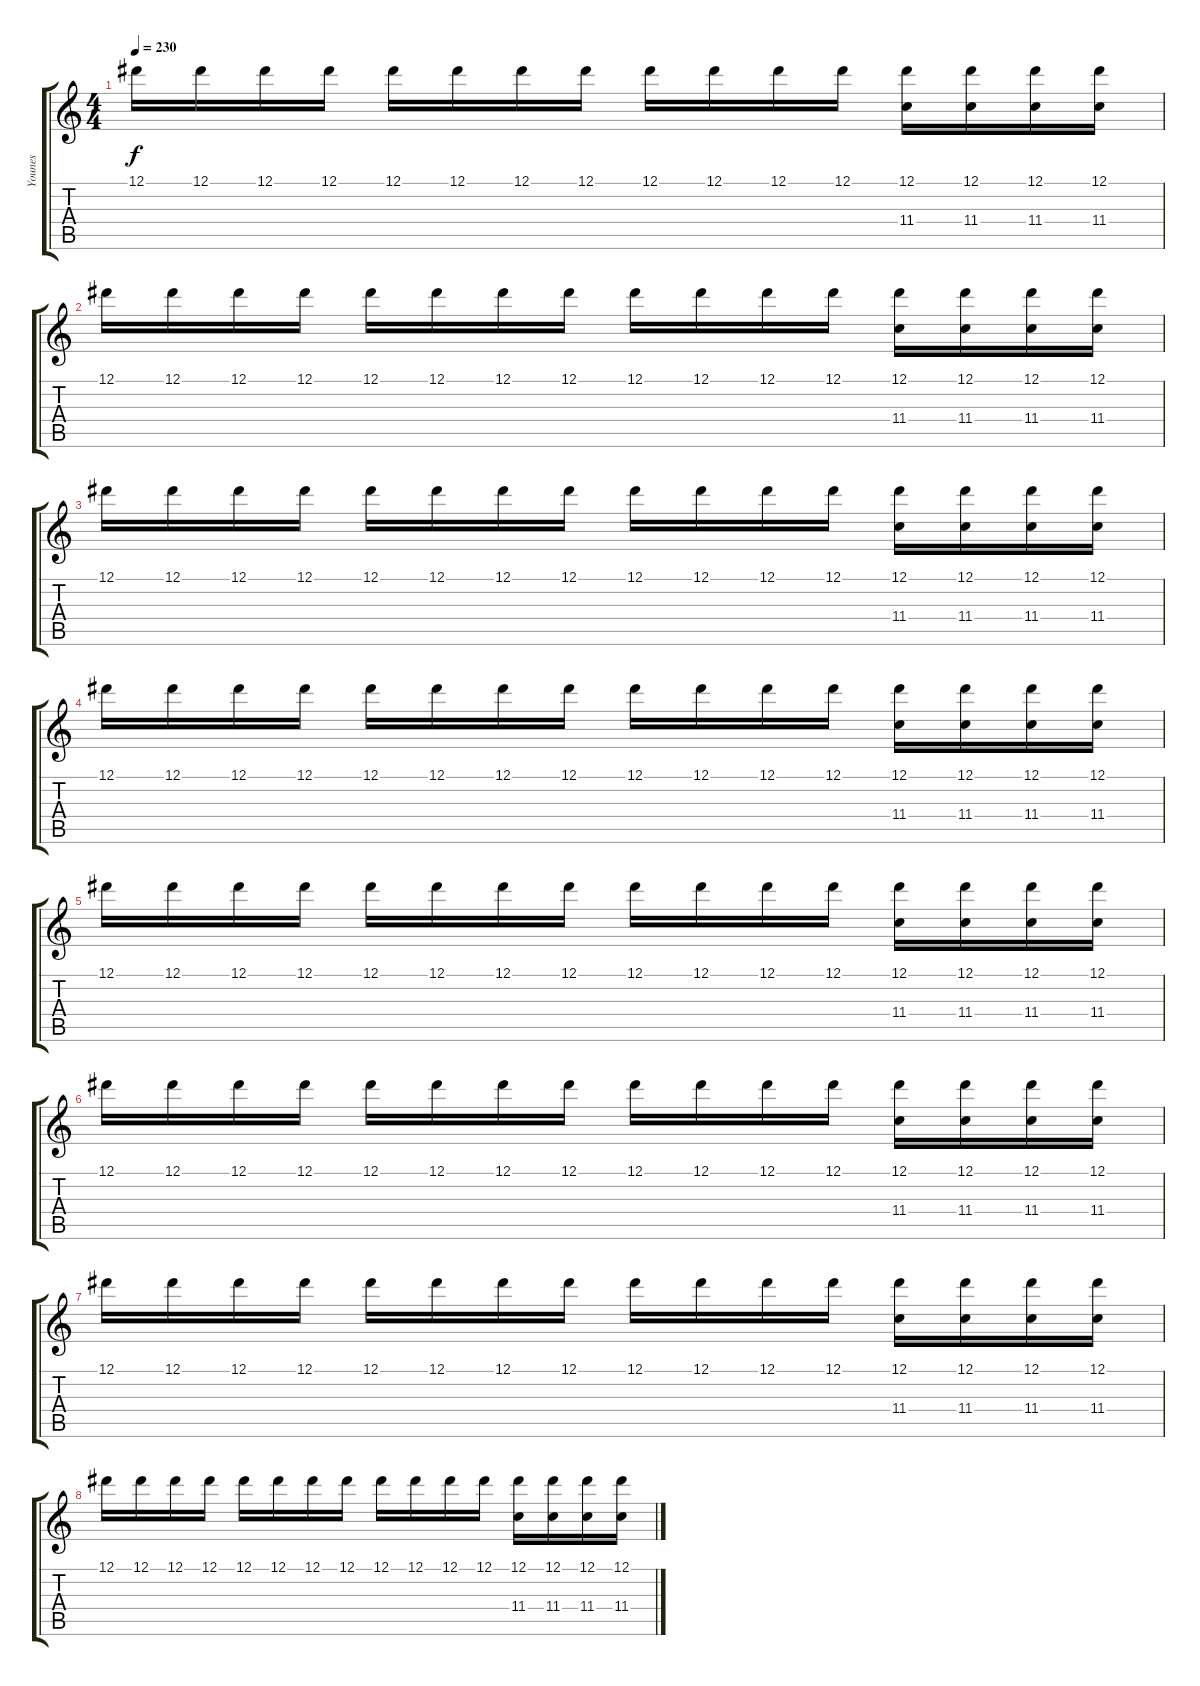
\track ("Younes" "Younes") {instrument overdrivenguitar}
\staff {score tabs}
\tuning (Eb4 Bb3 Gb3 Db3 Ab2 Eb2) {hide}
\ts (4 4)
\tempo 230
\clef g2
\ks c
12.1.16{dy f} 12.1.16 12.1.16 12.1.16 12.1.16 12.1.16 12.1.16 12.1.16 12.1.16 12.1.16 12.1.16 12.1.16 (12.1 11.4).16 (12.1 11.4).16 (12.1 11.4).16 (12.1 11.4).16 |
12.1.16 12.1.16 12.1.16 12.1.16 12.1.16 12.1.16 12.1.16 12.1.16 12.1.16 12.1.16 12.1.16 12.1.16 (12.1 11.4).16 (12.1 11.4).16 (12.1 11.4).16 (12.1 11.4).16 |
12.1.16 12.1.16 12.1.16 12.1.16 12.1.16 12.1.16 12.1.16 12.1.16 12.1.16 12.1.16 12.1.16 12.1.16 (12.1 11.4).16 (12.1 11.4).16 (12.1 11.4).16 (12.1 11.4).16 |
12.1.16 12.1.16 12.1.16 12.1.16 12.1.16 12.1.16 12.1.16 12.1.16 12.1.16 12.1.16 12.1.16 12.1.16 (12.1 11.4).16 (12.1 11.4).16 (12.1 11.4).16 (12.1 11.4).16 |
12.1.16 12.1.16 12.1.16 12.1.16 12.1.16 12.1.16 12.1.16 12.1.16 12.1.16 12.1.16 12.1.16 12.1.16 (12.1 11.4).16 (12.1 11.4).16 (12.1 11.4).16 (12.1 11.4).16 |
12.1.16 12.1.16 12.1.16 12.1.16 12.1.16 12.1.16 12.1.16 12.1.16 12.1.16 12.1.16 12.1.16 12.1.16 (12.1 11.4).16 (12.1 11.4).16 (12.1 11.4).16 (12.1 11.4).16 |
12.1.16 12.1.16 12.1.16 12.1.16 12.1.16 12.1.16 12.1.16 12.1.16 12.1.16 12.1.16 12.1.16 12.1.16 (12.1 11.4).16 (12.1 11.4).16 (12.1 11.4).16 (12.1 11.4).16 |
12.1.16 12.1.16 12.1.16 12.1.16 12.1.16 12.1.16 12.1.16 12.1.16 12.1.16 12.1.16 12.1.16 12.1.16 (12.1 11.4).16 (12.1 11.4).16 (12.1 11.4).16 (12.1 11.4).16
